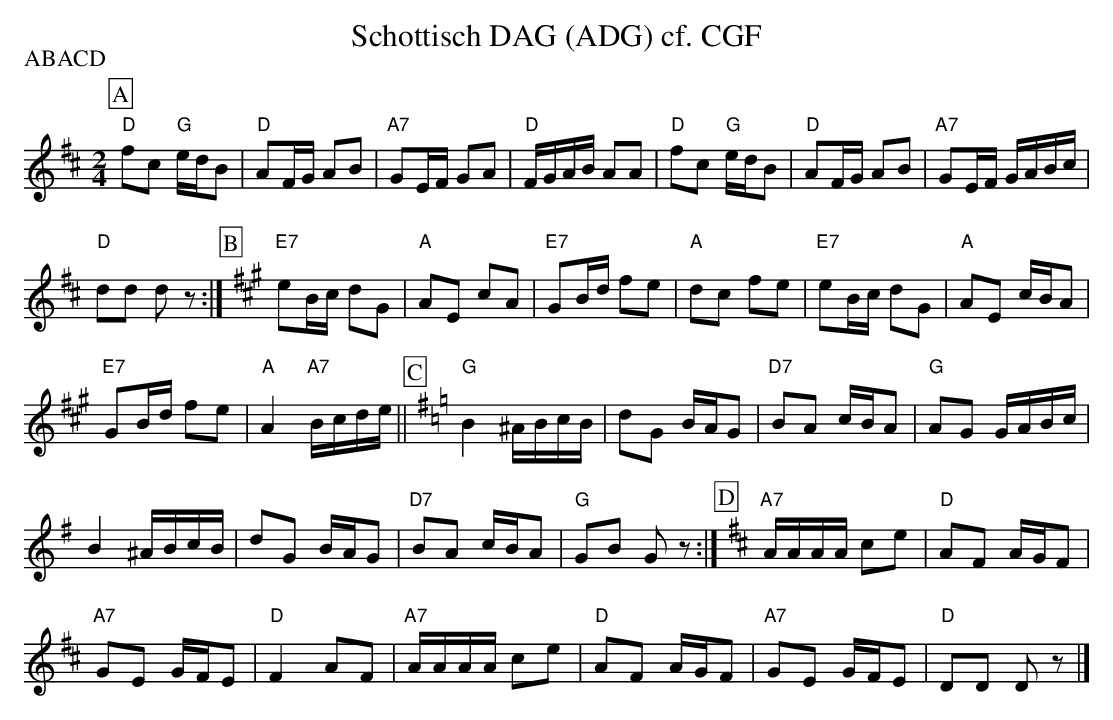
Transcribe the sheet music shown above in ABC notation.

X:1
T:Schottisch DAG (ADG) cf. CGF
P:ABACD
M:2/4
L:1/16
K:Dmaj%%MIDI gchordon
[P:A] "D"f2c2 "G"edB2 | "D"A2FG A2B2 | "A7"G2EF G2A2 | "D"FGAB A2A2 | "D"f2c2 "G"edB2 | "D"A2FG A2B2 | "A7"G2EF GABc |
"D"d2d2 d2z2 :| [P:B] [K:Amaj] "E7"e2Bc d2G2 | "A"A2E2 c2A2 | "E7"G2Bd f2e2 | "A"d2c2 f2e2 | "E7"e2Bc d2G2 | "A"A2E2 cBA2 |
"E7"G2Bd f2e2 | "A"A4 "A7"Bcde || [P:C] [K:Gmaj] "G"B4 ^ABcB | d2G2 BAG2 | "D7"B2A2 cBA2 | "G"A2G2 GABc |
B4 ^ABcB | d2G2 BAG2 | "D7"B2A2 cBA2 | "G"G2B2 G2z2 :| [P:D] [K:Dmaj] "A7"AAAA c2e2 | "D"A2F2 AGF2 |
"A7"G2E2 GFE2 | "D"F4A2F2 | "A7"AAAA c2e2 | "D"A2F2 AGF2 | "A7"G2E2 GFE2 | "D"D2D2 D2z2 |]
